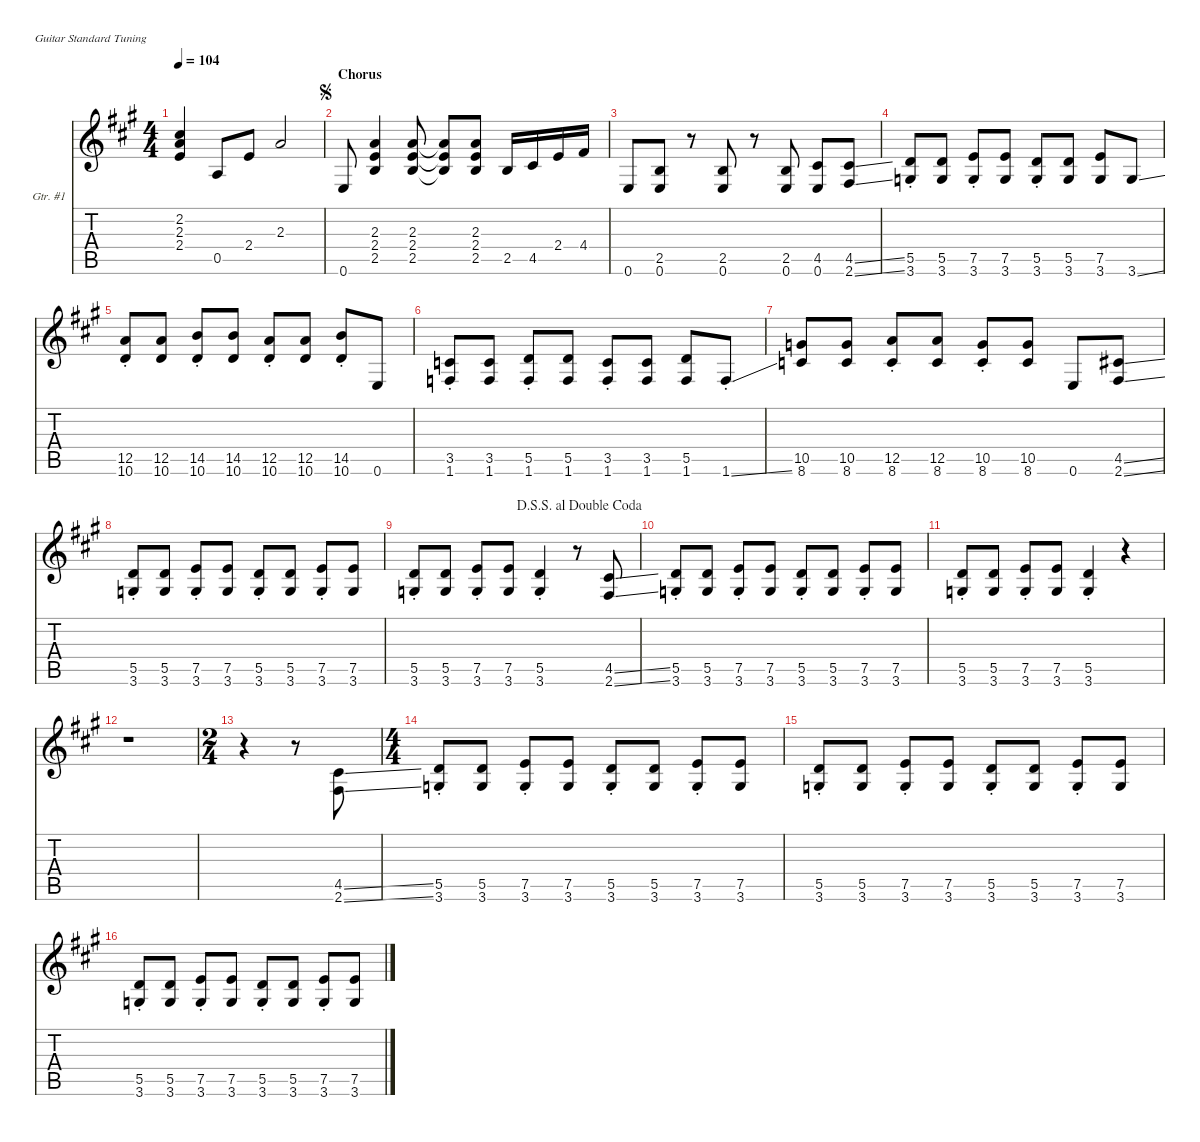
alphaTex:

\defaultSystemsLayout 1
\hideDynamics
\bracketExtendMode nobrackets
\firstSystemTrackNameOrientation horizontal
\otherSystemsTrackNameOrientation horizontal
\track ("Overdriven Guitar #1" "Gtr. #1") {instrument overdrivenguitar}
\staff {score tabs}
\tuning (E4 B3 G3 D3 A2 E2)
\ts (4 4)
\tempo 104
\clef g2
\ks a
(2.2{acc #} 2.3{acc forcenatural} 2.4{acc forcenatural}).4{dy mf beam Up} 0.5{acc forcenatural}.8{beam Up} 2.4{acc forcenatural}.8{beam Up} 2.3{acc forcenatural}.2{beam Up} |
\section ("" "Chorus")
\jump segno
0.6{acc forcenatural}.8{beam Up} (2.5{acc forcenatural} 2.4{acc forcenatural} 2.3{acc forcenatural}).4{beam Up} (2.3{acc forcenatural} 2.4{acc forcenatural} 2.5{acc forcenatural}).8{beam Up} (2.5{t acc forcenatural} 2.4{t acc forcenatural} 2.3{t acc forcenatural}).8{beam Up} (2.3{acc forcenatural} 2.4{acc forcenatural} 2.5{acc forcenatural}).8{beam Up} 2.5{acc forcenatural}.16{beam Up} 4.5{acc #}.16{beam Up} 2.4{acc forcenatural}.16{beam Up} 4.4{acc #}.16{beam Up} |
0.6{acc forcenatural}.8{beam Up} (0.6{acc forcenatural} 2.5{acc forcenatural}).8{beam Up} r.8{beam Up} (2.5{acc forcenatural} 0.6{acc forcenatural}).8{beam Up} r.8{beam Up} (2.5{acc forcenatural} 0.6{acc forcenatural}).8{beam Up} (4.5{acc #} 0.6{acc forcenatural}).8{beam Up} (2.6{ss acc #} 4.5{ss acc #}).8{beam Up} |
(5.5{st acc forcenatural} 3.6{st acc forcenatural}).8{beam Up} (5.5{acc forcenatural} 3.6{acc forcenatural}).8{beam Up} (3.6{st acc forcenatural} 7.5{st acc forcenatural}).8{beam Up} (3.6{acc forcenatural} 7.5{acc forcenatural}).8{beam Up} (3.6{st acc forcenatural} 5.5{st acc forcenatural}).8{beam Up} (3.6{acc forcenatural} 5.5{acc forcenatural}).8{beam Up} (7.5{acc forcenatural} 3.6{acc forcenatural}).8{beam Up} 3.6{ss acc forcenatural}.8{beam Up} |
(10.6{st acc forcenatural} 12.5{st acc forcenatural}).8{beam Up} (12.5{acc forcenatural} 10.6{acc forcenatural}).8{beam Up} (14.5{st acc forcenatural} 10.6{st acc forcenatural}).8{beam Up} (14.5{acc forcenatural} 10.6{acc forcenatural}).8{beam Up} (10.6{acc forcenatural} 12.5{st acc forcenatural}).8{beam Up} (12.5{acc forcenatural} 10.6{acc forcenatural}).8{beam Up} (10.6{acc forcenatural} 14.5{st acc forcenatural}).8{beam Up} 0.6{acc forcenatural}.8{beam Up} |
(3.5{st acc forcenatural} 1.6{st acc forcenatural}).8{beam Up} (3.5{acc forcenatural} 1.6{acc forcenatural}).8{beam Up} (5.5{st acc forcenatural} 1.6{acc forcenatural}).8{beam Up} (5.5{acc forcenatural} 1.6{acc forcenatural}).8{beam Up} (3.5{st acc forcenatural} 1.6{acc forcenatural}).8{beam Up} (3.5{acc forcenatural} 1.6{acc forcenatural}).8{beam Up} (5.5{acc forcenatural} 1.6{acc forcenatural}).8{beam Up} 1.6{ss st acc forcenatural}.8{beam Up} |
(8.6{acc forcenatural} 10.5{acc forcenatural}).8{beam Up} (10.5{acc forcenatural} 8.6{acc forcenatural}).8{beam Up} (12.5{st acc forcenatural} 8.6{st acc forcenatural}).8{beam Up} (12.5{acc forcenatural} 8.6{acc forcenatural}).8{beam Up} (8.6{st acc forcenatural} 10.5{st acc forcenatural}).8{beam Up} (10.5{acc forcenatural} 8.6{acc forcenatural}).8{beam Up} 0.6{acc forcenatural}.8{beam Up} (2.6{ss acc #} 4.5{ss acc #}).8{beam Up} |
(3.6{st acc forcenatural} 5.5{st acc forcenatural}).8{beam Up} (3.6{acc forcenatural} 5.5{acc forcenatural}).8{beam Up} (7.5{st acc forcenatural} 3.6{st acc forcenatural}).8{beam Up} (7.5{acc forcenatural} 3.6{acc forcenatural}).8{beam Up} (5.5{st acc forcenatural} 3.6{st acc forcenatural}).8{beam Up} (5.5{acc forcenatural} 3.6{acc forcenatural}).8{beam Up} (7.5{st acc forcenatural} 3.6{st acc forcenatural}).8{beam Up} (3.6{acc forcenatural} 7.5{acc forcenatural}).8{beam Up} |
\jump dalsegnosegnoaldoublecoda
(5.5{st acc forcenatural} 3.6{st acc forcenatural}).8{beam Up} (5.5{acc forcenatural} 3.6{acc forcenatural}).8{beam Up} (3.6{st acc forcenatural} 7.5{st acc forcenatural}).8{beam Up} (7.5{acc forcenatural} 3.6{acc forcenatural}).8{beam Up} (3.6{st acc forcenatural} 5.5{st acc forcenatural}).4{beam Up} r.8{beam Up} (4.5{ss acc #} 2.6{ss acc #}).8{beam Up} |
(3.6{st acc forcenatural} 5.5{st acc forcenatural}).8{beam Up} (5.5{acc forcenatural} 3.6{acc forcenatural}).8{beam Up} (3.6{st acc forcenatural} 7.5{st acc forcenatural}).8{beam Up} (7.5{acc forcenatural} 3.6{acc forcenatural}).8{beam Up} (3.6{st acc forcenatural} 5.5{st acc forcenatural}).8{beam Up} (5.5{acc forcenatural} 3.6{acc forcenatural}).8{beam Up} (3.6{st acc forcenatural} 7.5{st acc forcenatural}).8{beam Up} (7.5{acc forcenatural} 3.6{acc forcenatural}).8{beam Up} |
(3.6{st acc forcenatural} 5.5{st acc forcenatural}).8{beam Up} (3.6{acc forcenatural} 5.5{acc forcenatural}).8{beam Up} (7.5{st acc forcenatural} 3.6{st acc forcenatural}).8{beam Up} (7.5{acc forcenatural} 3.6{acc forcenatural}).8{beam Up} (3.6{st acc forcenatural} 5.5{st acc forcenatural}).4{beam Up} r.4{beam Up} |
r.1{beam Down} |
\ts (2 4)
\beaming (8 2 2)
r.4{beam Down} r.8{beam Down} (4.5{ss acc #} 2.6{ss acc #}).8{beam Up} |
\ts (4 4)
\beaming (8 2 2 2 2)
(5.5{st acc forcenatural} 3.6{st acc forcenatural}).8{beam Up} (5.5{acc forcenatural} 3.6{acc forcenatural}).8{beam Up} (3.6{st acc forcenatural} 7.5{st acc forcenatural}).8{beam Up} (7.5{acc forcenatural} 3.6{acc forcenatural}).8{beam Up} (3.6{st acc forcenatural} 5.5{st acc forcenatural}).8{beam Up} (5.5{acc forcenatural} 3.6{acc forcenatural}).8{beam Up} (3.6{st acc forcenatural} 7.5{st acc forcenatural}).8{beam Up} (7.5{acc forcenatural} 3.6{acc forcenatural}).8{beam Up} |
(3.6{st acc forcenatural} 5.5{st acc forcenatural}).8{beam Up} (5.5{acc forcenatural} 3.6{acc forcenatural}).8{beam Up} (3.6{st acc forcenatural} 7.5{st acc forcenatural}).8{beam Up} (7.5{acc forcenatural} 3.6{acc forcenatural}).8{beam Up} (3.6{st acc forcenatural} 5.5{st acc forcenatural}).8{beam Up} (5.5{acc forcenatural} 3.6{acc forcenatural}).8{beam Up} (3.6{st acc forcenatural} 7.5{st acc forcenatural}).8{beam Up} (7.5{acc forcenatural} 3.6{acc forcenatural}).8{beam Up} |
(3.6{st acc forcenatural} 5.5{st acc forcenatural}).8{beam Up} (5.5{acc forcenatural} 3.6{acc forcenatural}).8{beam Up} (3.6{st acc forcenatural} 7.5{st acc forcenatural}).8{beam Up} (7.5{acc forcenatural} 3.6{acc forcenatural}).8{beam Up} (3.6{st acc forcenatural} 5.5{st acc forcenatural}).8{beam Up} (5.5{acc forcenatural} 3.6{acc forcenatural}).8{beam Up} (3.6{st acc forcenatural} 7.5{st acc forcenatural}).8{beam Up} (7.5{acc forcenatural} 3.6{acc forcenatural}).8{beam Up}
